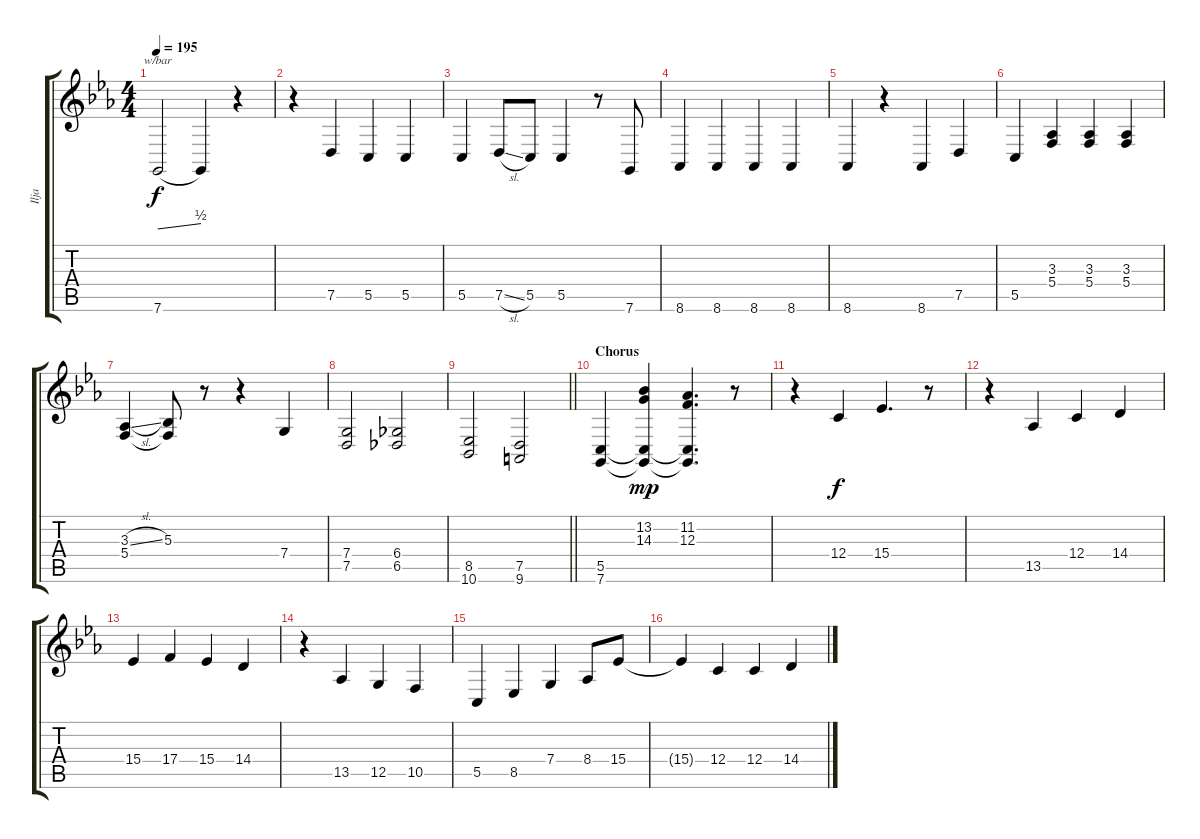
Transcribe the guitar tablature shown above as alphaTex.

\track ("Ilja" "Ilja") {instrument oboe}
\staff {score tabs}
\tuning (D4 A3 F3 C3 G2 C2) {hide}
\ts (4 4)
\tempo 195
\clef g2
\ks cminor
7.6.2{tbe (dive default 0 0 60 2) dy f} 7.6{t}.4 r.4 |
r.4 7.5.4 5.5.4 5.5.4 |
5.5.4 7.5{sl}.8 5.5.8 5.5.4 r.8 7.6.8 |
8.6.4 8.6.4 8.6.4 8.6.4 |
8.6.4 r.4 8.6.4 7.5.4 |
5.5.4 (3.3 5.4).4 (3.3 5.4).4 (3.3 5.4).4 |
(3.3{sl} 5.4).4 (5.3 5.4{t}).8 r.8 r.4 7.4.4 |
(7.4 7.5).2 (6.4 6.5).2 |
\barLineRight lightlight
(8.5 10.6).2 (7.5 9.6).2 |
\section ("" "Chorus")
(5.5 7.6).4 (13.2 14.3 5.5{t} 7.6{t}).4{dy mp} (11.2 12.3 5.5{t} 7.6{t}).4{d} r.8 |
r.4 12.4.4{dy f} 15.4.4{d} r.8 |
r.4 13.5.4 12.4.4 14.4.4 |
15.4.4 17.4.4 15.4.4 14.4.4 |
r.4 13.5.4 12.5.4 10.5.4 |
5.5.4 8.5.4 7.4.4 8.4.8 15.4.8 |
15.4{t}.4 12.4.4 12.4.4 14.4.4
